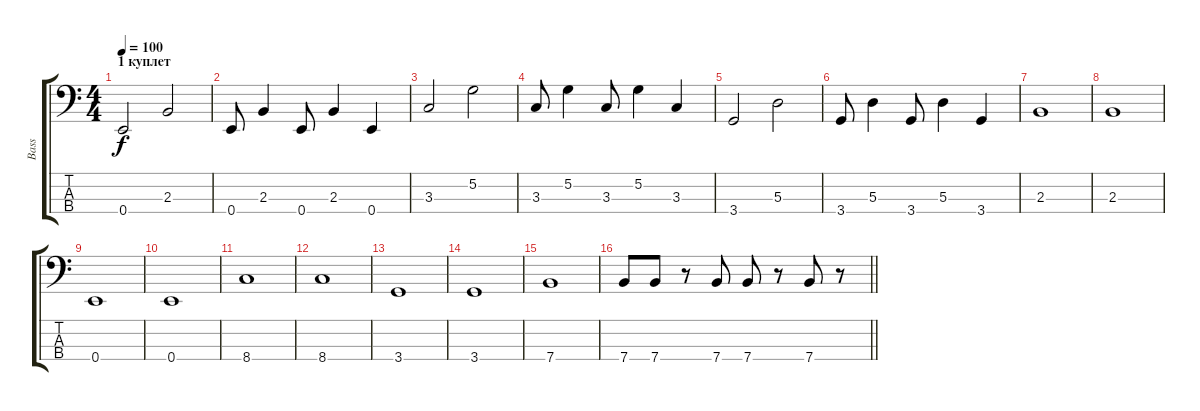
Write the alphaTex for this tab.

\track ("Bass" "Bass") {instrument slapbass1}
\staff {score tabs}
\tuning (G2 D2 A1 E1) {hide}
\ts (4 4)
\section ("" "1 куплет")
\tempo 100
\clef f4
\ks c
0.4.2{dy f} 2.3.2 |
0.4.8 2.3.4 0.4.8 2.3.4 0.4.4 |
3.3.2 5.2.2 |
3.3.8 5.2.4 3.3.8 5.2.4 3.3.4 |
3.4.2 5.3.2 |
3.4.8 5.3.4 3.4.8 5.3.4 3.4.4 |
2.3.1 |
2.3.1 |
0.4.1 |
0.4.1 |
8.4.1 |
8.4.1 |
3.4.1 |
3.4.1 |
7.4.1 |
\barLineRight lightlight
7.4.8 7.4.8 r.8 7.4.8 7.4.8 r.8 7.4.8 r.8
